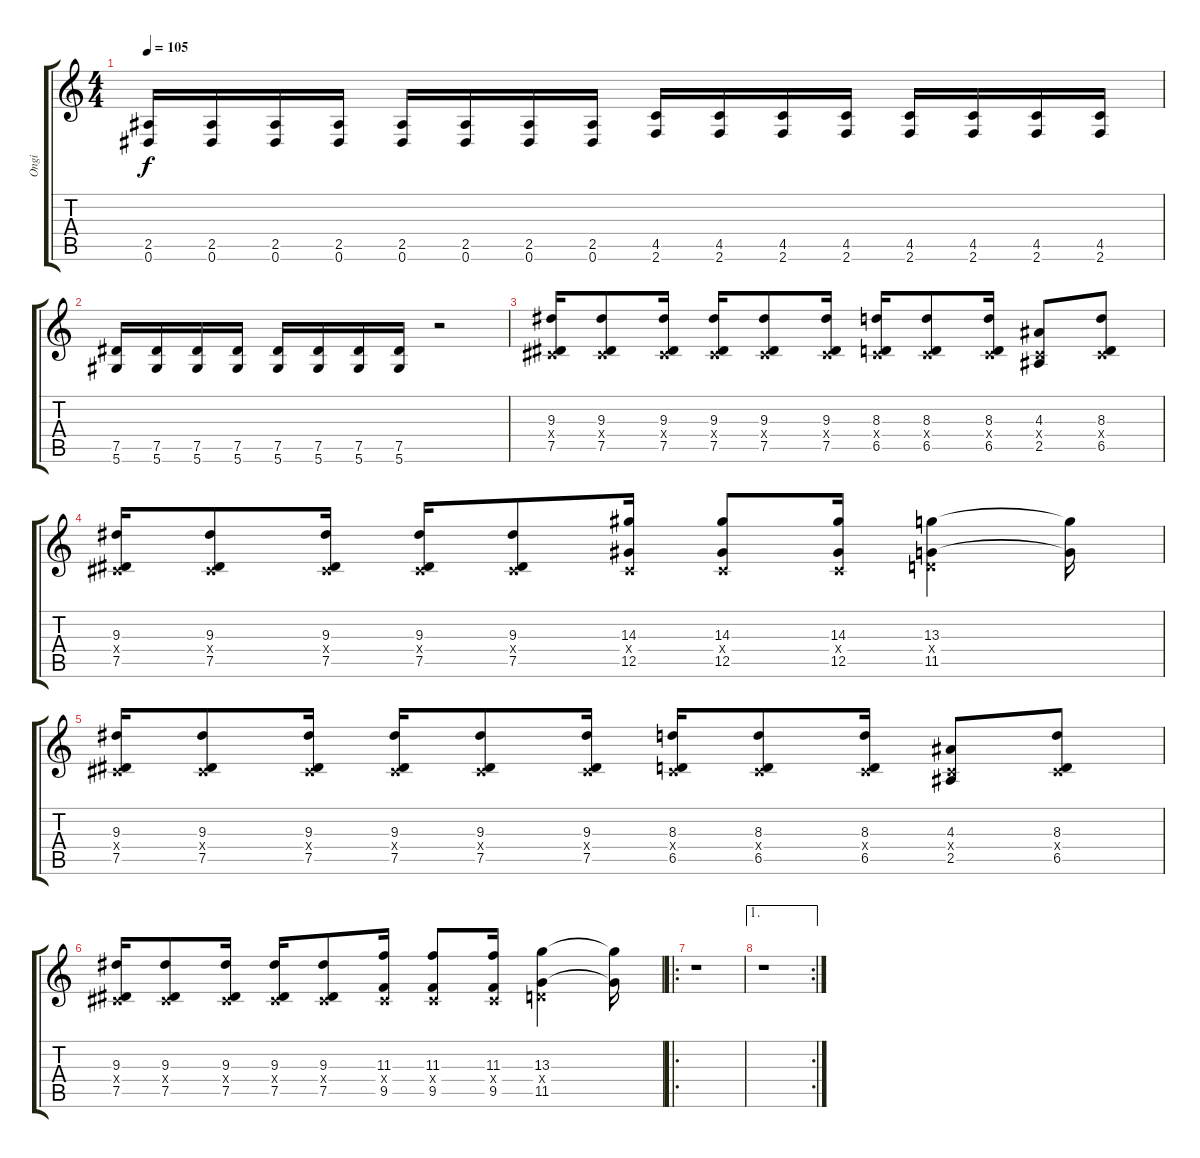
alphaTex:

\track ("Ongi" "Ongi") {instrument distortionguitar}
\staff {score tabs}
\tuning (Eb4 Bb3 Gb3 Db3 Ab2 Eb2) {hide}
\ts (4 4)
\tempo 105
\clef g2
\ks c
(2.5 0.6).16{dy f} (2.5 0.6).16 (2.5 0.6).16 (2.5 0.6).16 (2.5 0.6).16 (2.5 0.6).16 (2.5 0.6).16 (2.5 0.6).16 (4.5 2.6).16 (4.5 2.6).16 (4.5 2.6).16 (4.5 2.6).16 (4.5 2.6).16 (4.5 2.6).16 (4.5 2.6).16 (4.5 2.6).16 |
(7.5 5.6).16 (7.5 5.6).16 (7.5 5.6).16 (7.5 5.6).16 (7.5 5.6).16 (7.5 5.6).16 (7.5 5.6).16 (7.5 5.6).16 r.2 |
(9.3 0.4{x} 7.5).16 (9.3 0.4{x} 7.5).8 (9.3 0.4{x} 7.5).16 (9.3 0.4{x} 7.5).16 (9.3 0.4{x} 7.5).8 (9.3 0.4{x} 7.5).16 (8.3 0.4{x} 6.5).16 (8.3 0.4{x} 6.5).8 (8.3 0.4{x} 6.5).16 (4.3 0.4{x} 2.5).8 (8.3 0.4{x} 6.5).8 |
(9.3 0.4{x} 7.5).16 (9.3 0.4{x} 7.5).8 (9.3 0.4{x} 7.5).16 (9.3 0.4{x} 7.5).16 (9.3 0.4{x} 7.5).8 (14.3 0.4{x} 12.5).16 (14.3 0.4{x} 12.5).8 (14.3 0.4{x} 12.5).16 (13.3 1.4{x} 11.5).4 (13.3{t} 11.5{t}).16 |
(9.3 0.4{x} 7.5).16 (9.3 0.4{x} 7.5).8 (9.3 0.4{x} 7.5).16 (9.3 0.4{x} 7.5).16 (9.3 0.4{x} 7.5).8 (9.3 0.4{x} 7.5).16 (8.3 0.4{x} 6.5).16 (8.3 0.4{x} 6.5).8 (8.3 0.4{x} 6.5).16 (4.3 0.4{x} 2.5).8 (8.3 0.4{x} 6.5).8 |
(9.3 0.4{x} 7.5).16 (9.3 0.4{x} 7.5).8 (9.3 0.4{x} 7.5).16 (9.3 0.4{x} 7.5).16 (9.3 0.4{x} 7.5).8 (11.3 0.4{x} 9.5).16 (11.3 0.4{x} 9.5).8 (11.3 0.4{x} 9.5).16 (13.3 1.4{x} 11.5).4 (13.3{t} 11.5{t}).16 |
\ro
r.1 |
\ae 1
\rc 2
r.1
